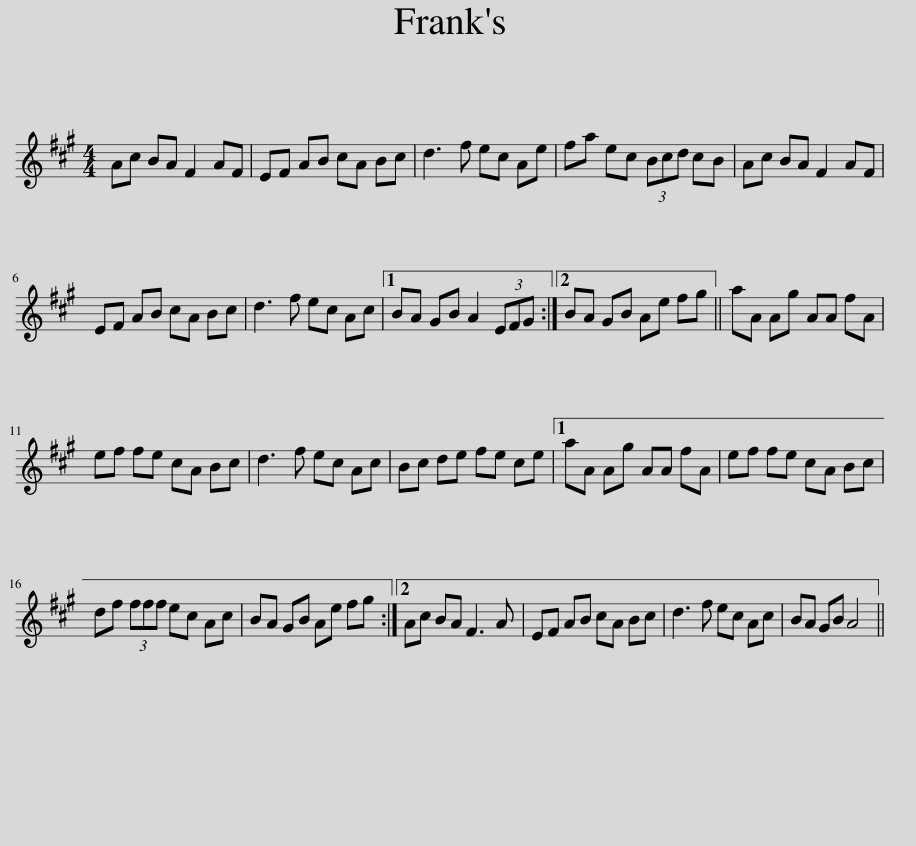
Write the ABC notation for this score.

X:1
L:1/8
M:4/4
I:linebreak $
K:A
V:1 treble
V:1
 Ac BA F2 AF | EF AB cA Bc | d3 f ec Ae | fa ec (3Bcd cB | Ac BA F2 AF |$ %5
 EF AB cA Bc | d3 f ec Ac |1 BA GB A2 (3EFG :|2 BA GB Ae fg || aA Ag AA fA |$ %10
 ef fe cA Bc | d3 f ec Ac | Bc de fe ce |1 aA Ag AA fA | ef fe cA Bc |$ %15
 df (3fff ec Ac | BA GB Ae fg :|2 Ac BA F3 A | EF AB cA Bc | d3 f ec Ac | %20
 BA GB A4 || %21
